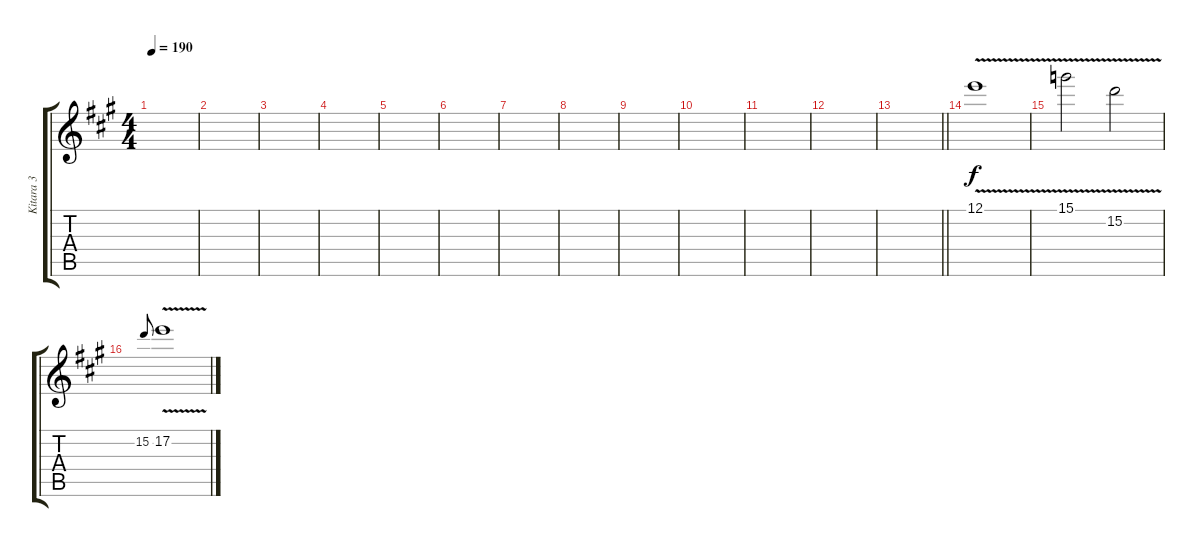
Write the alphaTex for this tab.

\track ("Kitara 3" "Kitara 3") {instrument overdrivenguitar}
\staff {score tabs}
\tuning (E4 B3 G3 D3 A2 E2) {hide}
\ts (4 4)
\tempo 190
\clef g2
\ks a
|
|
|
|
|
|
|
|
|
|
|
|
\barLineRight lightlight
|
12.1{v}.1 |
15.1{v}.2 15.2{v}.2 |
15.2.8{gr onbeat} 17.2{v}.1
